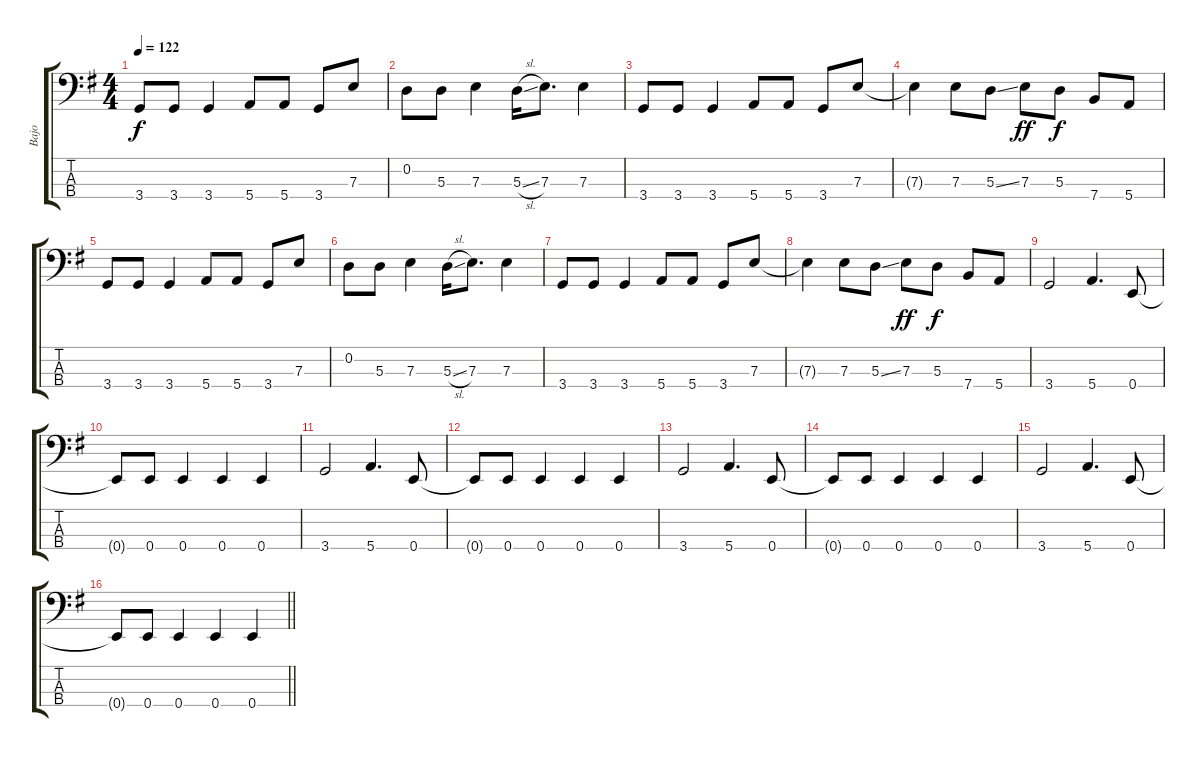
\track ("Bajo" "Bajo") {instrument electricbassfinger}
\staff {score tabs}
\tuning (G2 D2 A1 E1) {hide}
\ts (4 4)
\tempo 122
\clef f4
\ks g
3.4.8{dy f} 3.4.8 3.4.4 5.4.8 5.4.8 3.4.8 7.3.8 |
0.2.8 5.3.8 7.3.4 5.3{sl}.16 7.3.8{d} 7.3.4 |
3.4.8 3.4.8 3.4.4 5.4.8 5.4.8 3.4.8 7.3.8 |
7.3{t}.4 7.3.8 5.3{ss}.8 7.3.8{dy ff} 5.3.8{dy f} 7.4.8 5.4.8 |
3.4.8 3.4.8 3.4.4 5.4.8 5.4.8 3.4.8 7.3.8 |
0.2.8 5.3.8 7.3.4 5.3{sl}.16 7.3.8{d} 7.3.4 |
3.4.8 3.4.8 3.4.4 5.4.8 5.4.8 3.4.8 7.3.8 |
7.3{t}.4 7.3.8 5.3{ss}.8 7.3.8{dy ff} 5.3.8{dy f} 7.4.8 5.4.8 |
3.4.2 5.4.4{d} 0.4.8 |
0.4{t}.8 0.4.8 0.4.4 0.4.4 0.4.4 |
3.4.2 5.4.4{d} 0.4.8 |
0.4{t}.8 0.4.8 0.4.4 0.4.4 0.4.4 |
3.4.2 5.4.4{d} 0.4.8 |
0.4{t}.8 0.4.8 0.4.4 0.4.4 0.4.4 |
3.4.2 5.4.4{d} 0.4.8 |
\barLineRight lightlight
0.4{t}.8 0.4.8 0.4.4 0.4.4 0.4.4
